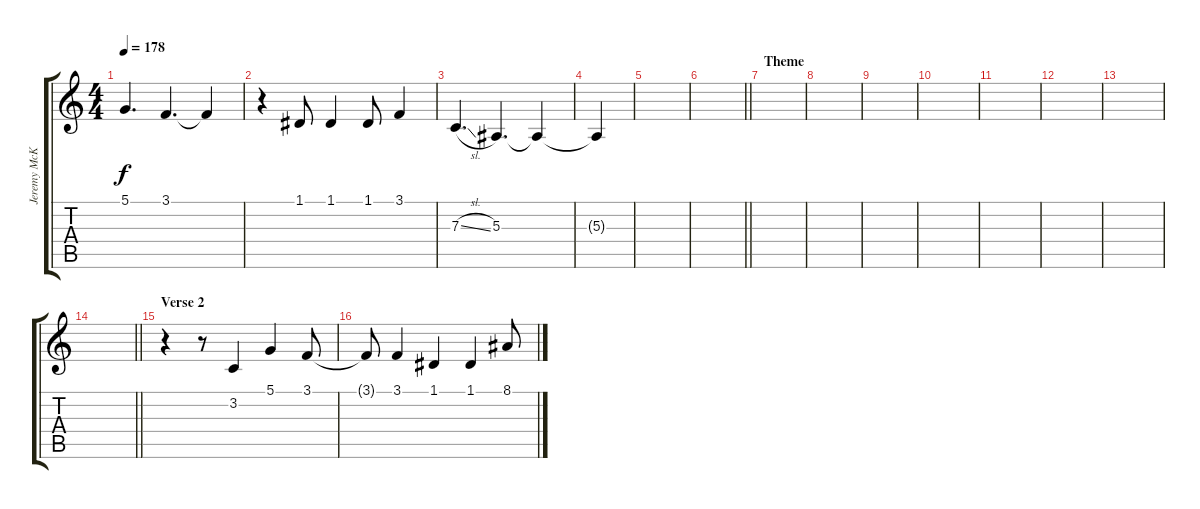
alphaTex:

\track ("Jeremy McKinnon" "Jeremy McK") {instrument altosax}
\staff {score tabs}
\tuning (D4 A3 F3 C3 G2 C2) {hide}
\ts (4 4)
\tempo 178
\clef g2
\ks c
5.1.4{d dy f} 3.1.4{d} 3.1{t}.4 |
r.4 1.1.8 1.1.4 1.1.8 3.1.4 |
7.3{sl}.4{d} 5.3.4{d} 5.3{t}.4 |
5.3{t}.4 |
|
\barLineRight lightlight
|
\section ("" "Theme")
|
|
|
|
|
|
|
\barLineRight lightlight
|
\section ("" "Verse 2")
r.4 r.8 3.2.4 5.1.4 3.1.8 |
3.1{t}.8 3.1.4 1.1.4 1.1.4 8.1.8
